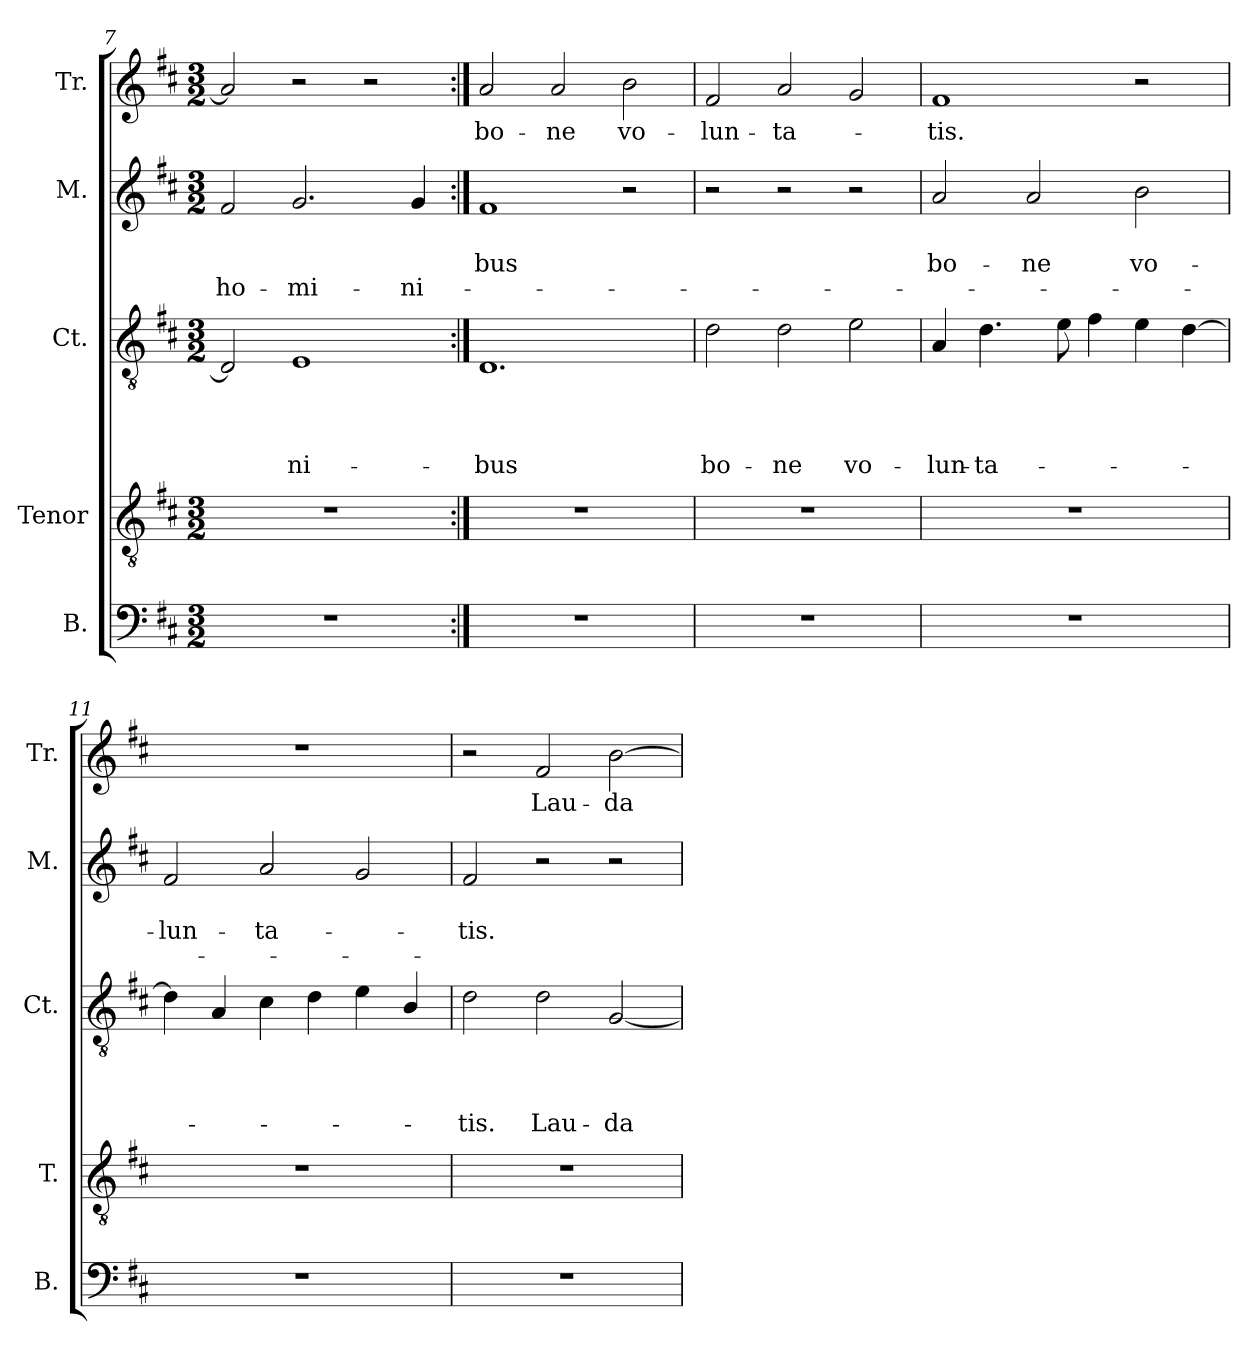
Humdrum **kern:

**kern	**kern	**kern	**text	**text	**text	**text	**kern	**text	**text	**text	**kern	**text
*part5	*part4	*part3	*part3	*part3	*part3	*part3	*part2	*part2	*part2	*part2	*part1	*part1
*staff5	*staff4	*staff3	*staff3	*staff3	*staff3	*staff3	*staff2	*staff2	*staff2	*staff2	*staff1	*staff1
*I"B.	*I"Tenor	*I"Ct.	*	*	*	*	*I"M.	*	*	*	*I"Tr.	*
*I'B.	*I'T.	*I'Ct.	*	*	*	*	*I'M.	*	*	*	*I'Tr.	*
*clefF4	*clefGv2	*clefGv2	*	*	*	*	*clefG2	*	*	*	*clefG2	*
*k[f#c#]	*k[f#c#]	*k[f#c#]	*	*	*	*	*k[f#c#]	*	*	*	*k[f#c#]	*
*D:	*D:	*D:	*	*	*	*	*D:	*	*	*	*D:	*
*M3/2	*M3/2	*M3/2	*	*	*	*	*M3/2	*	*	*	*M3/2	*
=7	=7	=7	=7	=7	=7	=7	=7	=7	=7	=7	=7	=7
!LO:N:vis=1	!LO:N:vis=1	!	!	!	!	!	!	!	!	!LO:LY:b	!	!
1.r	1.r	2D/]	.	.	.	.	2f#/	.	.	ho-	2a/]	.
!	!	!	!	!	!	!LO:LY:b	!	!	!	!LO:LY:b	!	!
.	.	1E	.	.	.	-ni-	2.g/	.	.	-mi-	2r	.
.	.	.	.	.	.	.	.	.	.	.	2r	.
!	!	!	!	!	!	!	!	!	!	!LO:LY:b	!	!
.	.	.	.	.	.	.	4g/	.	.	-ni-	.	.
!!LO:LB:g=z
=8:|!	=8:|!	=8:|!	=8:|!	=8:|!	=8:|!	=8:|!	=8:|!	=8:|!	=8:|!	=8:|!	=8:|!	=8:|!
!	!	!	!	!	!	!LO:LY:b	!	!	!LO:LY:b	!	!	!LO:LY:b
1.r	1.r	1.D	.	.	.	-bus	1f#	.	bus	.	2a/	bo-
!	!	!	!	!	!	!	!	!	!	!	!	!LO:LY:b
.	.	.	.	.	.	.	.	.	.	.	2a/	-ne
!	!	!	!	!	!	!	!	!	!	!	!	!LO:LY:b
.	.	.	.	.	.	.	2r	.	.	.	2b\	vo-
=9	=9	=9	=9	=9	=9	=9	=9	=9	=9	=9	=9	=9
!	!	!	!	!	!	!LO:LY:b	!	!	!	!	!	!LO:LY:b
1.r	1.r	2d\	.	.	.	bo-	2r	.	.	.	2f#/	-lun-
!	!	!	!	!	!	!LO:LY:b	!	!	!	!	!	!LO:LY:b
.	.	2d\	.	.	.	-ne	2r	.	.	.	2a/	-ta-
!	!	!	!	!	!	!LO:LY:b	!	!	!	!	!	!
.	.	2e\	.	.	.	vo-	2r	.	.	.	2g/	.
=10	=10	=10	=10	=10	=10	=10	=10	=10	=10	=10	=10	=10
!	!	!	!	!	!	!LO:LY:b	!	!	!LO:LY:b	!	!	!LO:LY:b
1.r	1.r	4A/	.	.	.	-lun-	2a/	.	bo-	.	1f#	-tis.
!	!	!	!	!	!	!LO:LY:b:rj	!	!	!	!	!	!
.	.	4.d\	.	.	.	-ta-	.	.	.	.	.	.
!	!	!	!	!	!	!	!	!	!LO:LY:b	!	!	!
.	.	.	.	.	.	.	2a/	.	-ne	.	.	.
.	.	8e\	.	.	.	.	.	.	.	.	.	.
.	.	4f#\	.	.	.	.	.	.	.	.	.	.
!	!	!	!	!	!	!	!	!	!LO:LY:b	!	!	!
.	.	4e\	.	.	.	.	2b\	.	vo-	.	2r	.
.	.	[>4d\	.	.	.	.	.	.	.	.	.	.
=11	=11	=11	=11	=11	=11	=11	=11	=11	=11	=11	=11	=11
!	!	!	!	!	!	!	!	!	!LO:LY:b	!	!LO:N:vis=1	!
1.r	1.r	4d\]	.	.	.	.	2f#/	.	-lun-	.	1.r	.
.	.	4A/	.	.	.	.	.	.	.	.	.	.
!	!	!	!	!	!	!	!	!	!LO:LY:b	!	!	!
.	.	4c#\	.	.	.	.	2a/	.	-ta-	.	.	.
.	.	4d\	.	.	.	.	.	.	.	.	.	.
.	.	4e\	.	.	.	.	2g/	.	.	.	.	.
.	.	4B/	.	.	.	.	.	.	.	.	.	.
=12	=12	=12	=12	=12	=12	=12	=12	=12	=12	=12	=12	=12
!	!	!	!	!	!	!LO:LY:b	!	!	!LO:LY:b	!	!	!
1.r	1.r	2d\	.	.	.	-tis.	2f#/	.	-tis.	.	2r	.
!	!	!	!	!	!	!LO:LY:b	!	!	!	!	!	!LO:LY:b
.	.	2d\	.	.	.	Lau-	2r	.	.	.	2f#/	Lau-
!	!	!	!	!	!	!LO:LY:b	!	!	!	!	!	!LO:LY:b
.	.	[<2G/	.	.	.	-da-	2r	.	.	.	[>2b\	-da-
=	=	=	=	=	=	=	=	=	=	=	=	=
*-	*-	*-	*-	*-	*-	*-	*-	*-	*-	*-	*-	*-
